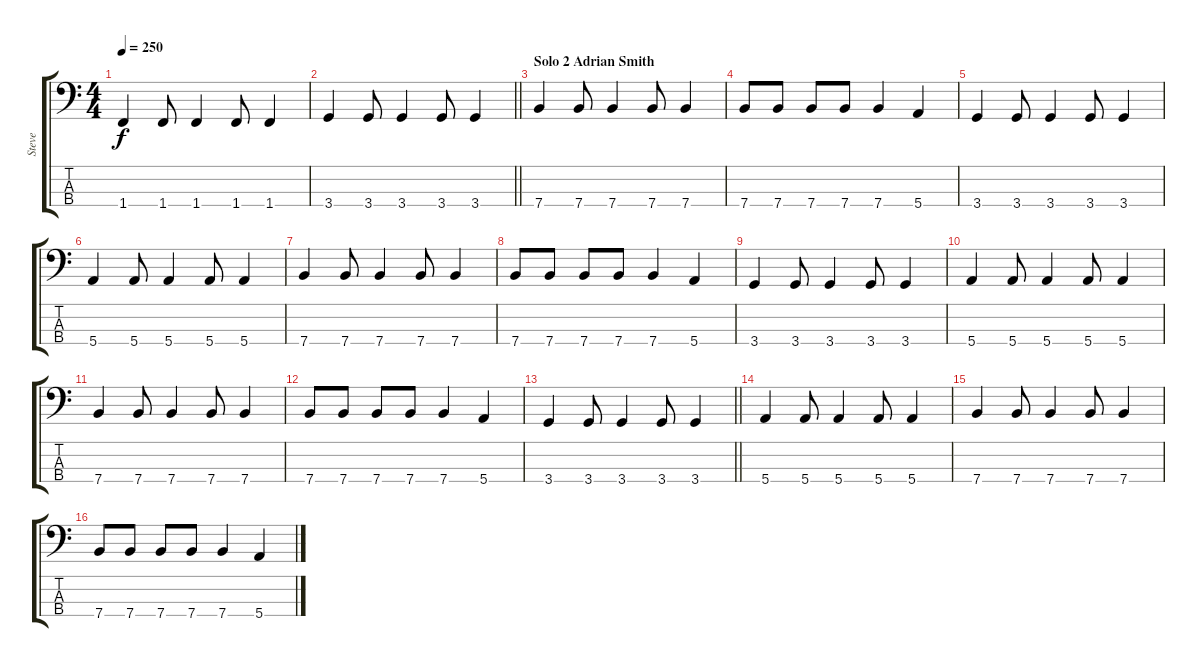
\track ("Steve" "Steve") {instrument electricbassfinger}
\staff {score tabs}
\tuning (G2 D2 A1 E1) {hide}
\ts (4 4)
\tempo 250
\clef f4
\ks c
1.4.4{dy f} 1.4.8 1.4.4 1.4.8 1.4.4 |
\barLineRight lightlight
3.4.4 3.4.8 3.4.4 3.4.8 3.4.4 |
\section ("" "Solo 2 Adrian Smith")
7.4.4 7.4.8 7.4.4 7.4.8 7.4.4 |
7.4.8 7.4.8 7.4.8 7.4.8 7.4.4 5.4.4 |
3.4.4 3.4.8 3.4.4 3.4.8 3.4.4 |
5.4.4 5.4.8 5.4.4 5.4.8 5.4.4 |
7.4.4 7.4.8 7.4.4 7.4.8 7.4.4 |
7.4.8 7.4.8 7.4.8 7.4.8 7.4.4 5.4.4 |
3.4.4 3.4.8 3.4.4 3.4.8 3.4.4 |
5.4.4 5.4.8 5.4.4 5.4.8 5.4.4 |
7.4.4 7.4.8 7.4.4 7.4.8 7.4.4 |
7.4.8 7.4.8 7.4.8 7.4.8 7.4.4 5.4.4 |
\barLineRight lightlight
3.4.4 3.4.8 3.4.4 3.4.8 3.4.4 |
5.4.4 5.4.8 5.4.4 5.4.8 5.4.4 |
7.4.4 7.4.8 7.4.4 7.4.8 7.4.4 |
7.4.8 7.4.8 7.4.8 7.4.8 7.4.4 5.4.4
